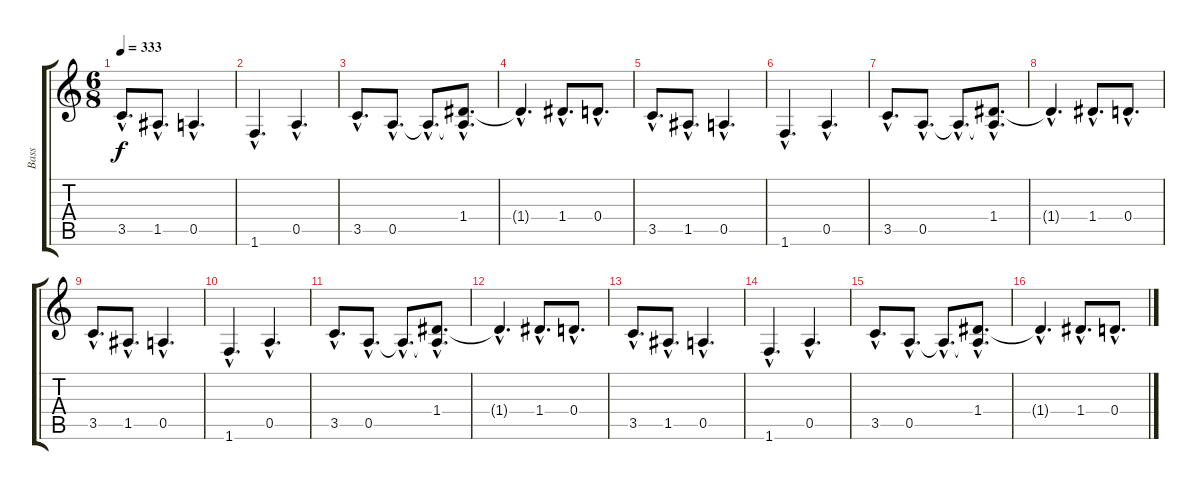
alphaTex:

\track ("Bass" "Bass") {instrument acousticbass}
\staff {score tabs}
\tuning (E4 B3 G3 D3 A2 E2) {hide}
\ts (6 8)
\tempo 333
\clef g2
\ks c
3.5{hac}.8{d dy f} 1.5{hac}.8{d} 0.5{hac}.4{d} |
1.6{hac}.4{d} 0.5{hac}.4{d} |
3.5{hac}.8{d} 0.5{hac}.8{d} 0.5{hac t}.8{d} (1.4{hac} 0.5{hac t}).8{d} |
1.4{hac t}.4{d} 1.4{hac}.8{d} 0.4{hac}.8{d} |
3.5{hac}.8{d} 1.5{hac}.8{d} 0.5{hac}.4{d} |
1.6{hac}.4{d} 0.5{hac}.4{d} |
3.5{hac}.8{d} 0.5{hac}.8{d} 0.5{hac t}.8{d} (1.4{hac} 0.5{hac t}).8{d} |
1.4{hac t}.4{d} 1.4{hac}.8{d} 0.4{hac}.8{d} |
3.5{hac}.8{d} 1.5{hac}.8{d} 0.5{hac}.4{d} |
1.6{hac}.4{d} 0.5{hac}.4{d} |
3.5{hac}.8{d} 0.5{hac}.8{d} 0.5{hac t}.8{d} (1.4{hac} 0.5{hac t}).8{d} |
1.4{hac t}.4{d} 1.4{hac}.8{d} 0.4{hac}.8{d} |
3.5{hac}.8{d} 1.5{hac}.8{d} 0.5{hac}.4{d} |
1.6{hac}.4{d} 0.5{hac}.4{d} |
3.5{hac}.8{d} 0.5{hac}.8{d} 0.5{hac t}.8{d} (1.4{hac} 0.5{hac t}).8{d} |
1.4{hac t}.4{d} 1.4{hac}.8{d} 0.4{hac}.8{d}
